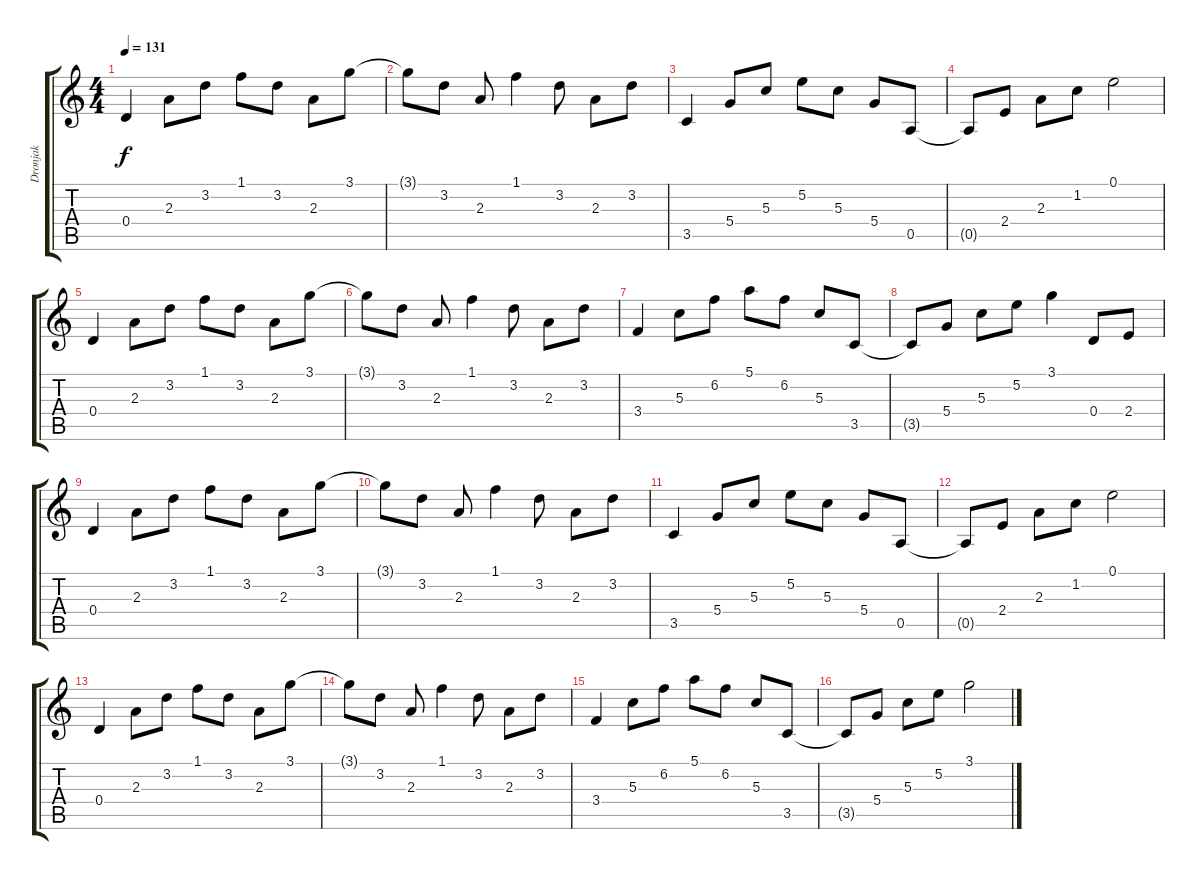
\track ("Dronjak" "Dronjak") {instrument acousticguitarsteel}
\staff {score tabs}
\tuning (E4 B3 G3 D3 A2 E2) {hide}
\ts (4 4)
\tempo 131
\clef g2
\ks c
0.4.4{dy f} 2.3.8 3.2.8 1.1.8 3.2.8 2.3.8 3.1.8 |
3.1{t}.8 3.2.8 2.3.8 1.1.4 3.2.8 2.3.8 3.2.8 |
3.5.4 5.4.8 5.3.8 5.2.8 5.3.8 5.4.8 0.5.8 |
0.5{t}.8 2.4.8 2.3.8 1.2.8 0.1.2 |
0.4.4 2.3.8 3.2.8 1.1.8 3.2.8 2.3.8 3.1.8 |
3.1{t}.8 3.2.8 2.3.8 1.1.4 3.2.8 2.3.8 3.2.8 |
3.4.4 5.3.8 6.2.8 5.1.8 6.2.8 5.3.8 3.5.8 |
3.5{t}.8 5.4.8 5.3.8 5.2.8 3.1.4 0.4.8 2.4.8 |
0.4.4 2.3.8 3.2.8 1.1.8 3.2.8 2.3.8 3.1.8 |
3.1{t}.8 3.2.8 2.3.8 1.1.4 3.2.8 2.3.8 3.2.8 |
3.5.4 5.4.8 5.3.8 5.2.8 5.3.8 5.4.8 0.5.8 |
0.5{t}.8 2.4.8 2.3.8 1.2.8 0.1.2 |
0.4.4 2.3.8 3.2.8 1.1.8 3.2.8 2.3.8 3.1.8 |
3.1{t}.8 3.2.8 2.3.8 1.1.4 3.2.8 2.3.8 3.2.8 |
3.4.4 5.3.8 6.2.8 5.1.8 6.2.8 5.3.8 3.5.8 |
3.5{t}.8 5.4.8 5.3.8 5.2.8 3.1.2
